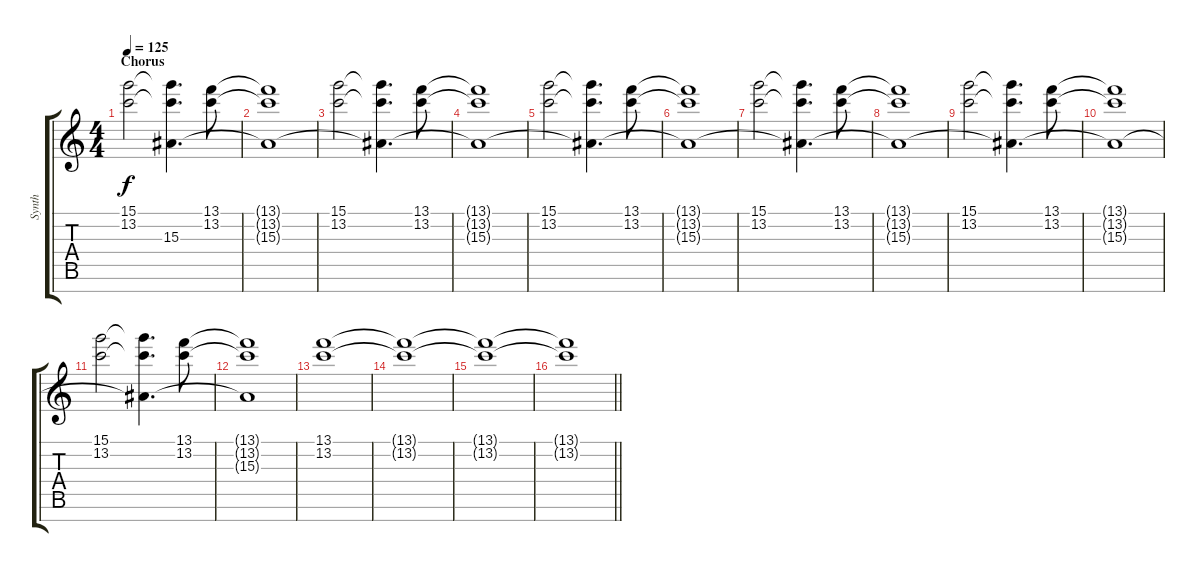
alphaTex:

\track ("Synth" "Synth") {instrument stringensemble1}
\staff {score tabs}
\tuning (E5 B4 G3 D3 A2 E2 B1) {hide}
\ts (4 4)
\section ("" "Chorus")
\tempo 125
\clef g2
\ks c
(15.1 13.2).2{dy f} (15.1{t} 13.2{t} 15.3).4{d} (13.1 13.2).8 |
(13.1{t} 13.2{t} 15.3{t}).1 |
(15.1 13.2).2 (15.1{t} 13.2{t} 15.3{t}).4{d} (13.1 13.2).8 |
(13.1{t} 13.2{t} 15.3{t}).1 |
(15.1 13.2).2 (15.1{t} 13.2{t} 15.3{t}).4{d} (13.1 13.2).8 |
(13.1{t} 13.2{t} 15.3{t}).1 |
(15.1 13.2).2 (15.1{t} 13.2{t} 15.3{t}).4{d} (13.1 13.2).8 |
(13.1{t} 13.2{t} 15.3{t}).1 |
(15.1 13.2).2 (15.1{t} 13.2{t} 15.3{t}).4{d} (13.1 13.2).8 |
(13.1{t} 13.2{t} 15.3{t}).1 |
(15.1 13.2).2 (15.1{t} 13.2{t} 15.3{t}).4{d} (13.1 13.2).8 |
(13.1{t} 13.2{t} 15.3{t}).1 |
(13.1 13.2).1 |
(13.1{t} 13.2{t}).1 |
(13.1{t} 13.2{t}).1 |
\barLineRight lightlight
(13.1{t} 13.2{t}).1
